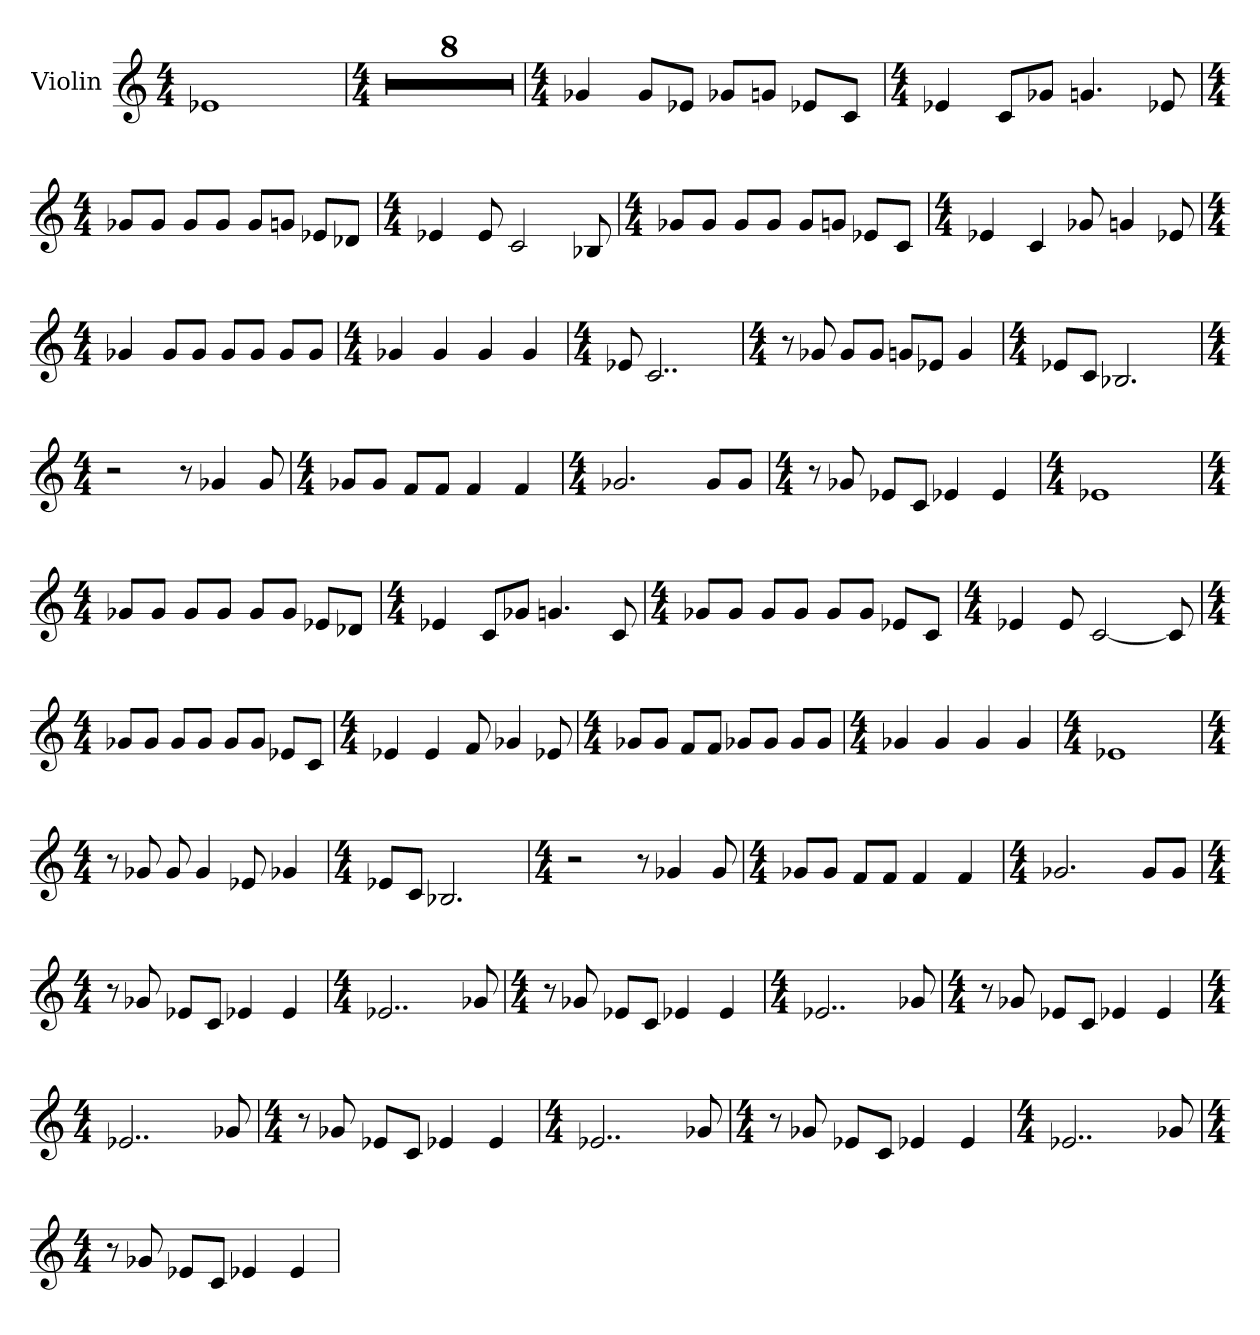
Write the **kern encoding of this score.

**kern
*part1
*staff1
*I"Violin
*I'Vln
*M4/4
=
1e-X
=
*M4/4
1r
=
*M4/4
1r
=
*M4/4
1r
=
*M4/4
1r
=
*M4/4
1r
=
*M4/4
1r
=
*M4/4
1r
=
*M4/4
1r
=
*M4/4
4g-X
8g-L
8e-XJ
8g-XL
8gnJ
8e-XL
8cJ
=
*M4/4
4e-X
8cL
8g-XJ
4.gn
8e-X
=
*M4/4
8g-XL
8g-J
8g-L
8g-J
8g-L
8gnJ
8e-XL
8d-XJ
=
*M4/4
4e-X
8e-
2c
8B-X
=
*M4/4
8g-XL
8g-J
8g-L
8g-J
8g-L
8gnJ
8e-XL
8cJ
=
*M4/4
4e-X
4c
8g-X
4gn
8e-X
=
*M4/4
4g-X
8g-L
8g-J
8g-L
8g-J
8g-L
8g-J
=
*M4/4
4g-X
4g-
4g-
4g-
=
*M4/4
8e-X
2..c
=
*M4/4
8r
8g-X
8g-L
8g-J
8gnL
8e-XJ
4g
=
*M4/4
8e-XL
8cJ
2.B-X
=
*M4/4
2r
8r
4g-X
8g-
=
*M4/4
8g-XL
8g-J
8fL
8fJ
4f
4f
=
*M4/4
2.g-X
8g-L
8g-J
=
*M4/4
8r
8g-X
8e-XL
8cJ
4e-X
4e-
=
*M4/4
1e-X
=
*M4/4
8g-XL
8g-J
8g-L
8g-J
8g-L
8g-J
8e-XL
8d-XJ
=
*M4/4
4e-X
8cL
8g-XJ
4.gn
8c
=
*M4/4
8g-XL
8g-J
8g-L
8g-J
8g-L
8g-J
8e-XL
8cJ
=
*M4/4
4e-X
8e-
[2c
8c]
=
*M4/4
8g-XL
8g-J
8g-L
8g-J
8g-L
8g-J
8e-XL
8cJ
=
*M4/4
4e-X
4e-
8f
4g-X
8e-X
=
*M4/4
8g-XL
8g-J
8fL
8fJ
8g-XL
8g-J
8g-L
8g-J
=
*M4/4
4g-X
4g-
4g-
4g-
=
*M4/4
1e-X
=
*M4/4
8r
8g-X
8g-
4g-
8e-X
4g-X
=
*M4/4
8e-XL
8cJ
2.B-X
=
*M4/4
2r
8r
4g-X
8g-
=
*M4/4
8g-XL
8g-J
8fL
8fJ
4f
4f
=
*M4/4
2.g-X
8g-L
8g-J
=
*M4/4
8r
8g-X
8e-XL
8cJ
4e-X
4e-
=
*M4/4
2..e-X
8g-X
=
*M4/4
8r
8g-X
8e-XL
8cJ
4e-X
4e-
=
*M4/4
2..e-X
8g-X
=
*M4/4
8r
8g-X
8e-XL
8cJ
4e-X
4e-
=
*M4/4
2..e-X
8g-X
=
*M4/4
8r
8g-X
8e-XL
8cJ
4e-X
4e-
=
*M4/4
2..e-X
8g-X
=
*M4/4
8r
8g-X
8e-XL
8cJ
4e-X
4e-
=
*M4/4
2..e-X
8g-X
=
*M4/4
8r
8g-X
8e-XL
8cJ
4e-X
4e-
=
*-
